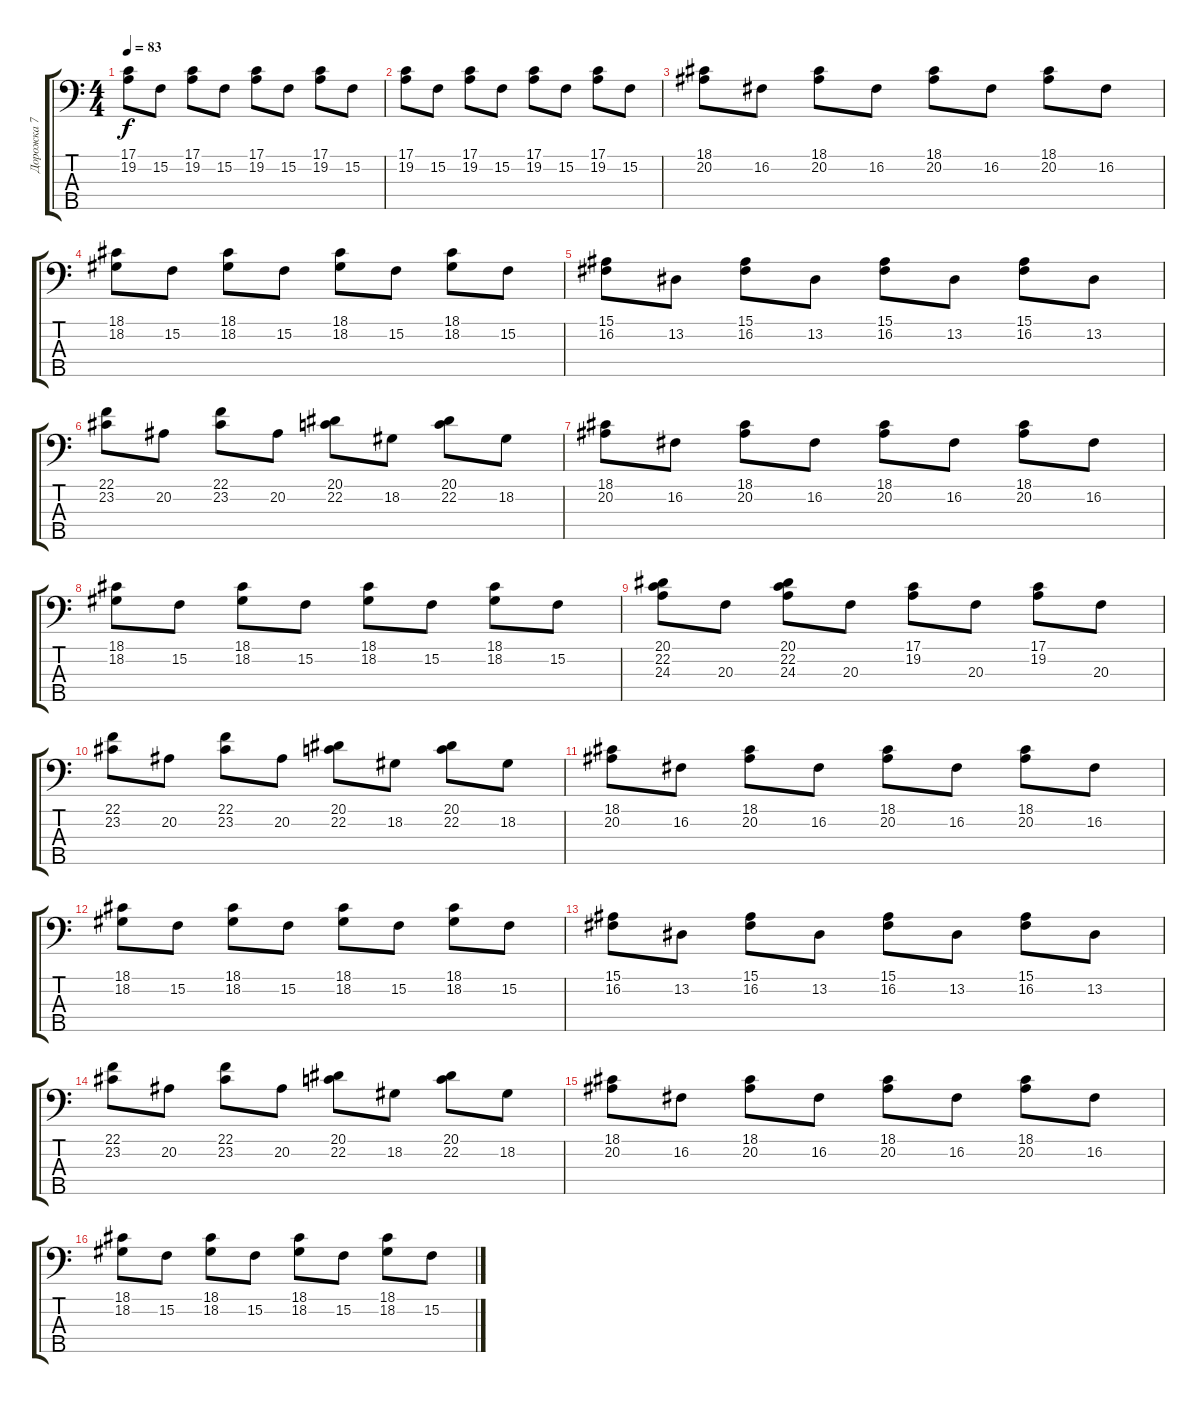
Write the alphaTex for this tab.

\track ("Дорожка 7" "Дорожка 7") {instrument electricgrandpiano}
\staff {score tabs}
\tuning (G2 D2 A1 E1 B0) {hide}
\ts (4 4)
\tempo 83
\clef f4
\ks c
(17.1 19.2).8{dy f} 15.2.8 (17.1 19.2).8 15.2.8 (17.1 19.2).8 15.2.8 (17.1 19.2).8 15.2.8 |
(17.1 19.2).8 15.2.8 (17.1 19.2).8 15.2.8 (17.1 19.2).8 15.2.8 (17.1 19.2).8 15.2.8 |
(18.1 20.2).8 16.2.8 (18.1 20.2).8 16.2.8 (18.1 20.2).8 16.2.8 (18.1 20.2).8 16.2.8 |
(18.1 18.2).8 15.2.8 (18.1 18.2).8 15.2.8 (18.1 18.2).8 15.2.8 (18.1 18.2).8 15.2.8 |
(15.1 16.2).8 13.2.8 (15.1 16.2).8 13.2.8 (15.1 16.2).8 13.2.8 (15.1 16.2).8 13.2.8 |
(22.1 23.2).8 20.2.8 (22.1 23.2).8 20.2.8 (20.1 22.2).8 18.2.8 (20.1 22.2).8 18.2.8 |
(18.1 20.2).8 16.2.8 (18.1 20.2).8 16.2.8 (18.1 20.2).8 16.2.8 (18.1 20.2).8 16.2.8 |
(18.1 18.2).8 15.2.8 (18.1 18.2).8 15.2.8 (18.1 18.2).8 15.2.8 (18.1 18.2).8 15.2.8 |
(20.1 22.2 24.3).8 20.3.8 (20.1 22.2 24.3).8 20.3.8 (17.1 19.2).8 20.3.8 (17.1 19.2).8 20.3.8 |
(22.1 23.2).8 20.2.8 (22.1 23.2).8 20.2.8 (20.1 22.2).8 18.2.8 (20.1 22.2).8 18.2.8 |
(18.1 20.2).8 16.2.8 (18.1 20.2).8 16.2.8 (18.1 20.2).8 16.2.8 (18.1 20.2).8 16.2.8 |
(18.1 18.2).8 15.2.8 (18.1 18.2).8 15.2.8 (18.1 18.2).8 15.2.8 (18.1 18.2).8 15.2.8 |
(15.1 16.2).8 13.2.8 (15.1 16.2).8 13.2.8 (15.1 16.2).8 13.2.8 (15.1 16.2).8 13.2.8 |
(22.1 23.2).8 20.2.8 (22.1 23.2).8 20.2.8 (20.1 22.2).8 18.2.8 (20.1 22.2).8 18.2.8 |
(18.1 20.2).8 16.2.8 (18.1 20.2).8 16.2.8 (18.1 20.2).8 16.2.8 (18.1 20.2).8 16.2.8 |
(18.1 18.2).8 15.2.8 (18.1 18.2).8 15.2.8 (18.1 18.2).8 15.2.8 (18.1 18.2).8 15.2.8
